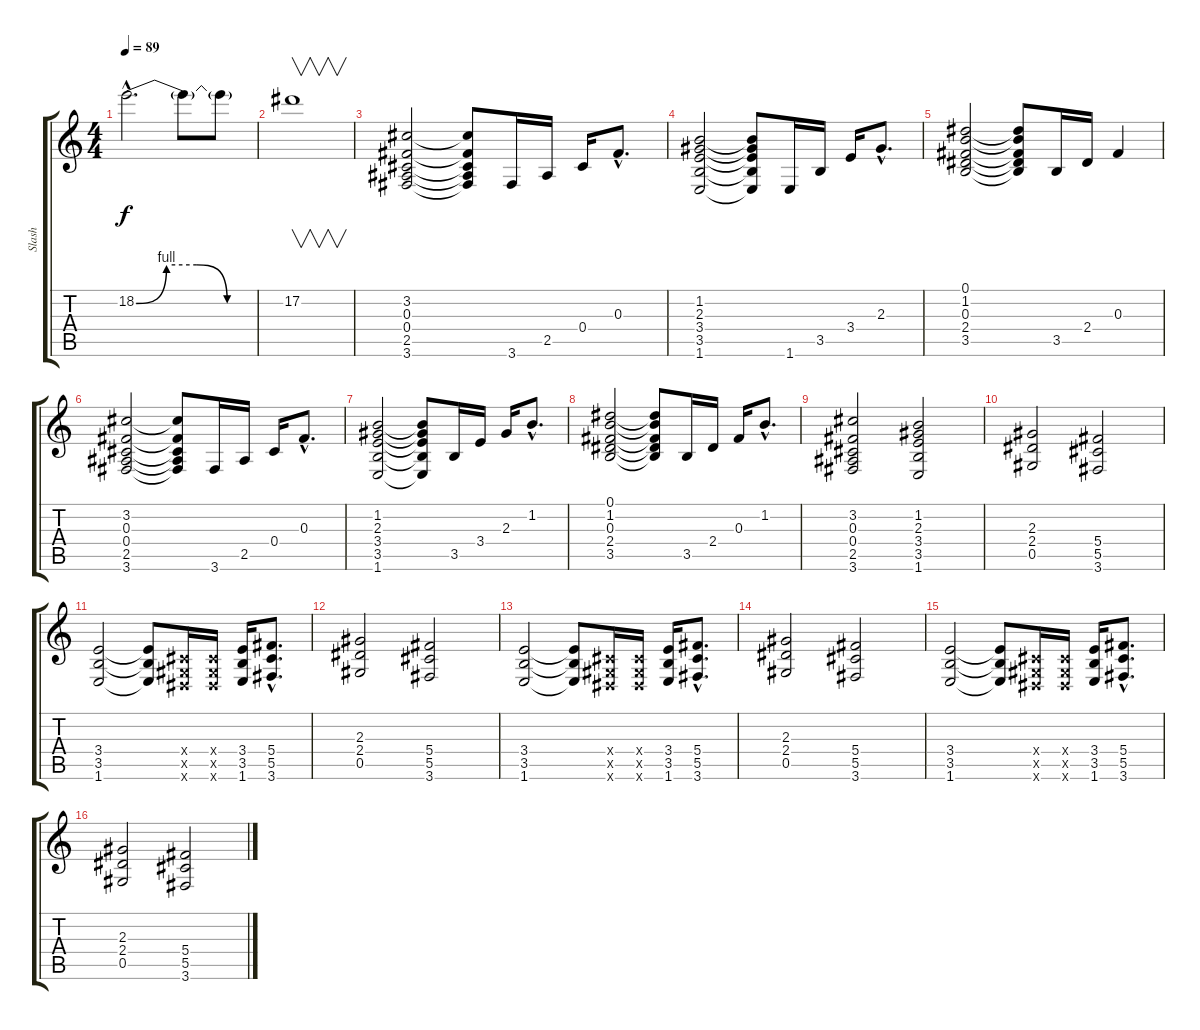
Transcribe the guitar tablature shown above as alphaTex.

\track ("Slash" "Slash") {instrument distortionguitar}
\staff {score tabs}
\tuning (Eb4 Bb3 Gb3 Db3 Ab2 Eb2) {hide}
\ts (4 4)
\tempo 89
\clef g2
\ks c
18.2{be (custom 0 0 15 4 30 4 45 0 60 0) hac}.2{d dy f} 18.2{t}.8 18.2{t}.8 |
17.2.1{v} |
(3.2 0.3 0.4 2.5 3.6).2{instrument electricguitarclean} (3.2{t} 0.3{t} 0.4{t} 2.5{t} 3.6{t}).8 3.6.16 2.5.16 0.4.16 0.3{hac}.8{d} |
(1.2 2.3 3.4 3.5 1.6).2 (1.2{t} 2.3{t} 3.4{t} 3.5{t} 1.6{t}).8 1.6.16 3.5.16 3.4.16 2.3{hac}.8{d} |
(0.1 1.2 0.3 2.4 3.5).2 (0.1{t} 1.2{t} 0.3{t} 2.4{t} 3.5{t}).8 3.5.16 2.4.16 0.3.4 |
(3.2 0.3 0.4 2.5 3.6).2 (3.2{t} 0.3{t} 0.4{t} 2.5{t} 3.6{t}).8 3.6.16 2.5.16 0.4.16 0.3{hac}.8{d} |
(1.2 2.3 3.4 3.5 1.6).2 (1.2{t} 2.3{t} 3.4{t} 3.5{t} 1.6{t}).8 3.5.16 3.4.16 2.3.16 1.2{hac}.8{d} |
(0.1 1.2 0.3 2.4 3.5).2 (0.1{t} 1.2{t} 0.3{t} 2.4{t} 3.5{t}).8 3.5.16 2.4.16 0.3.16 1.2{hac}.8{d} |
(3.2 0.3 0.4 2.5 3.6).2 (1.2 2.3 3.4 3.5 1.6).2 |
(2.3 2.4 0.5).2{instrument distortionguitar} (5.4 5.5 3.6).2 |
(3.4 3.5 1.6).2 (3.4{t} 3.5{t} 1.6{t}).8 (0.4{x} 0.5{x} 0.6{x}).16 (0.4{x} 0.5{x} 0.6{x}).16 (3.4 3.5 1.6).16 (5.4{hac} 5.5{hac} 3.6{hac}).8{d} |
(2.3 2.4 0.5).2 (5.4 5.5 3.6).2 |
(3.4 3.5 1.6).2 (3.4{t} 3.5{t} 1.6{t}).8 (0.4{x} 0.5{x} 0.6{x}).16 (0.4{x} 0.5{x} 0.6{x}).16 (3.4 3.5 1.6).16 (5.4{hac} 5.5{hac} 3.6{hac}).8{d} |
(2.3 2.4 0.5).2 (5.4 5.5 3.6).2 |
(3.4 3.5 1.6).2 (3.4{t} 3.5{t} 1.6{t}).8 (0.4{x} 0.5{x} 0.6{x}).16 (0.4{x} 0.5{x} 0.6{x}).16 (3.4 3.5 1.6).16 (5.4{hac} 5.5{hac} 3.6{hac}).8{d} |
(2.3 2.4 0.5).2 (5.4 5.5 3.6).2
